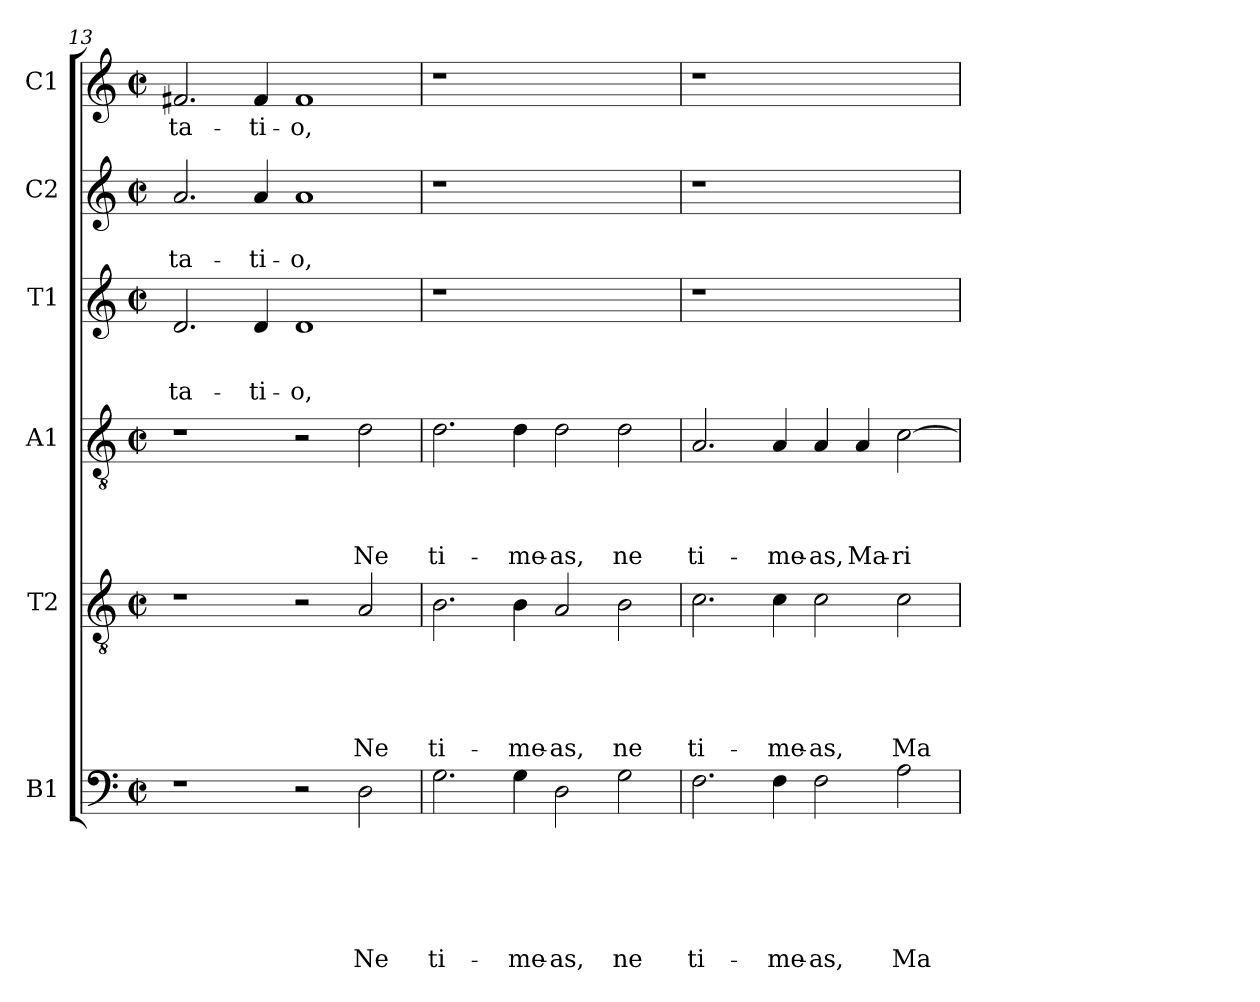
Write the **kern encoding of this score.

**kern	**text	**text	**text	**text	**text	**text	**kern	**text	**text	**text	**text	**text	**kern	**text	**text	**text	**text	**kern	**text	**text	**text	**kern	**text	**text	**kern	**text
*part6	*part6	*part6	*part6	*part6	*part6	*part6	*part5	*part5	*part5	*part5	*part5	*part5	*part4	*part4	*part4	*part4	*part4	*part3	*part3	*part3	*part3	*part2	*part2	*part2	*part1	*part1
*staff6	*staff6	*staff6	*staff6	*staff6	*staff6	*staff6	*staff5	*staff5	*staff5	*staff5	*staff5	*staff5	*staff4	*staff4	*staff4	*staff4	*staff4	*staff3	*staff3	*staff3	*staff3	*staff2	*staff2	*staff2	*staff1	*staff1
*I"B1	*	*	*	*	*	*	*I"T2	*	*	*	*	*	*I"A1	*	*	*	*	*I"T1	*	*	*	*I"C2	*	*	*I"C1	*
*clefF4	*	*	*	*	*	*	*clefGv2	*	*	*	*	*	*clefGv2	*	*	*	*	*clefG2	*	*	*	*clefG2	*	*	*clefG2	*
*k[]	*	*	*	*	*	*	*k[]	*	*	*	*	*	*k[]	*	*	*	*	*k[]	*	*	*	*k[]	*	*	*k[]	*
*C:	*	*	*	*	*	*	*C:	*	*	*	*	*	*C:	*	*	*	*	*C:	*	*	*	*C:	*	*	*C:	*
*M2/2	*	*	*	*	*	*	*M2/2	*	*	*	*	*	*M2/2	*	*	*	*	*M2/2	*	*	*	*M2/2	*	*	*M2/2	*
*met(c|)	*	*	*	*	*	*	*met(c|)	*	*	*	*	*	*met(c|)	*	*	*	*	*met(c|)	*	*	*	*met(c|)	*	*	*met(c|)	*
=13	=13	=13	=13	=13	=13	=13	=13	=13	=13	=13	=13	=13	=13	=13	=13	=13	=13	=13	=13	=13	=13	=13	=13	=13	=13	=13
!	!	!	!	!	!	!	!	!	!	!	!	!	!	!	!	!	!	!	!	!	!LO:LY:b	!	!	!LO:LY:b	!	!LO:LY:b
1r	.	.	.	.	.	.	1r	.	.	.	.	.	1r	.	.	.	.	2.d/	.	.	-ta-	2.a/	.	-ta-	2.f#X/	-ta-
!	!	!	!	!	!	!	!	!	!	!	!	!	!	!	!	!	!	!	!	!	!LO:LY:b	!	!	!LO:LY:b	!	!LO:LY:b
.	.	.	.	.	.	.	.	.	.	.	.	.	.	.	.	.	.	4d/	.	.	-ti-	4a/	.	-ti-	4f#/	-ti-
!	!	!	!	!	!	!	!	!	!	!	!	!	!	!	!	!	!	!	!	!	!LO:LY:b	!	!	!LO:LY:b	!	!LO:LY:b
2r	.	.	.	.	.	.	2r	.	.	.	.	.	2r	.	.	.	.	1d	.	.	-o,	1a	.	-o,	1f#	-o,
!	!	!	!	!	!	!LO:LY:b	!	!	!	!	!	!LO:LY:b	!	!	!	!	!LO:LY:b	!	!	!	!	!	!	!	!	!
2D\	.	.	.	.	.	Ne	2A/	.	.	.	.	Ne	2d\	.	.	.	Ne	.	.	.	.	.	.	.	.	.
=14	=14	=14	=14	=14	=14	=14	=14	=14	=14	=14	=14	=14	=14	=14	=14	=14	=14	=14	=14	=14	=14	=14	=14	=14	=14	=14
!	!	!	!	!	!	!LO:LY:b	!	!	!	!	!	!LO:LY:b	!	!	!	!	!LO:LY:b	!	!	!	!	!	!	!	!	!
2.G\	.	.	.	.	.	ti-	2.B\	.	.	.	.	ti-	2.d\	.	.	.	ti-	1r	.	.	.	1r	.	.	1r	.
!	!	!	!	!	!	!LO:LY:b	!	!	!	!	!	!LO:LY:b	!	!	!	!	!LO:LY:b	!	!	!	!	!	!	!	!	!
4G\	.	.	.	.	.	-me-	4B\	.	.	.	.	-me-	4d\	.	.	.	-me-	.	.	.	.	.	.	.	.	.
!	!	!	!	!	!	!LO:LY:b	!	!	!	!	!	!LO:LY:b	!	!	!	!	!LO:LY:b	!	!	!	!	!	!	!	!	!
2D\	.	.	.	.	.	-as,	2A/	.	.	.	.	-as,	2d\	.	.	.	-as,	1ryy	.	.	.	1ryy	.	.	1ryy	.
!	!	!	!	!	!	!LO:LY:b	!	!	!	!	!	!LO:LY:b	!	!	!	!	!LO:LY:b	!	!	!	!	!	!	!	!	!
2G\	.	.	.	.	.	ne	2B\	.	.	.	.	ne	2d\	.	.	.	ne	.	.	.	.	.	.	.	.	.
=15	=15	=15	=15	=15	=15	=15	=15	=15	=15	=15	=15	=15	=15	=15	=15	=15	=15	=15	=15	=15	=15	=15	=15	=15	=15	=15
!	!	!	!	!	!	!LO:LY:b	!	!	!	!	!	!LO:LY:b	!	!	!	!	!LO:LY:b	!	!	!	!	!	!	!	!	!
2.F\	.	.	.	.	.	ti-	2.c\	.	.	.	.	ti-	2.A/	.	.	.	ti-	1r	.	.	.	1r	.	.	1r	.
!	!	!	!	!	!	!LO:LY:b	!	!	!	!	!	!LO:LY:b	!	!	!	!	!LO:LY:b	!	!	!	!	!	!	!	!	!
4F\	.	.	.	.	.	-me-	4c\	.	.	.	.	-me-	4A/	.	.	.	-me-	.	.	.	.	.	.	.	.	.
!	!	!	!	!	!	!LO:LY:b	!	!	!	!	!	!LO:LY:b	!	!	!	!	!LO:LY:b	!	!	!	!	!	!	!	!	!
2F\	.	.	.	.	.	-as,	2c\	.	.	.	.	-as,	4A/	.	.	.	-as,	1ryy	.	.	.	1ryy	.	.	1ryy	.
!	!	!	!	!	!	!	!	!	!	!	!	!	!	!	!	!	!LO:LY:b	!	!	!	!	!	!	!	!	!
.	.	.	.	.	.	.	.	.	.	.	.	.	4A/	.	.	.	Ma-	.	.	.	.	.	.	.	.	.
!	!	!	!	!	!	!LO:LY:b	!	!	!	!	!	!LO:LY:b	!	!	!	!	!LO:LY:b	!	!	!	!	!	!	!	!	!
2A\	.	.	.	.	.	Ma-	2c\	.	.	.	.	Ma-	[2c\	.	.	.	-ri-	.	.	.	.	.	.	.	.	.
=	=	=	=	=	=	=	=	=	=	=	=	=	=	=	=	=	=	=	=	=	=	=	=	=	=	=
*-	*-	*-	*-	*-	*-	*-	*-	*-	*-	*-	*-	*-	*-	*-	*-	*-	*-	*-	*-	*-	*-	*-	*-	*-	*-	*-
